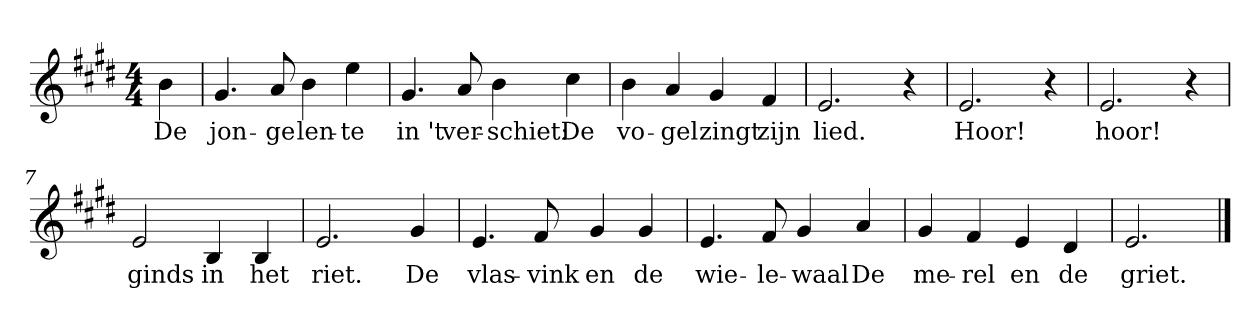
**kern	**text
*part1	*part1
*staff1	*staff1
*clefG2	*
*k[f#c#g#d#]	*
*E:	*
*M4/4	*
*MM120	*
=	=
4b	De
=1	=1
4.g#	jon-
8a	-ge
4b	len-
4ee	-te
=2	=2
4.g#	in 't
8a	ver-
4b	-schiet:
4cc#	De
=3	=3
4b	vo-
4a	-gel
4g#	zingt
4f#	zijn
=4	=4
2.e	lied.
4r	.
=5	=5
2.e	Hoor!
4r	.
=6	=6
2.e	hoor!
4r	.
=7	=7
2e	ginds
4B	in
4B	het
=8	=8
2.e	riet.
4g#	De
=9	=9
4.e	vlas-
8f#	-vink
4g#	en
4g#	de
=10	=10
4.e	wie-
8f#	-le-
4g#	-waal
4a	De
=11	=11
4g#	me-
4f#	-rel
4e	en
4d#	de
=12	=12
2.e	griet.
==	==
*-	*-
